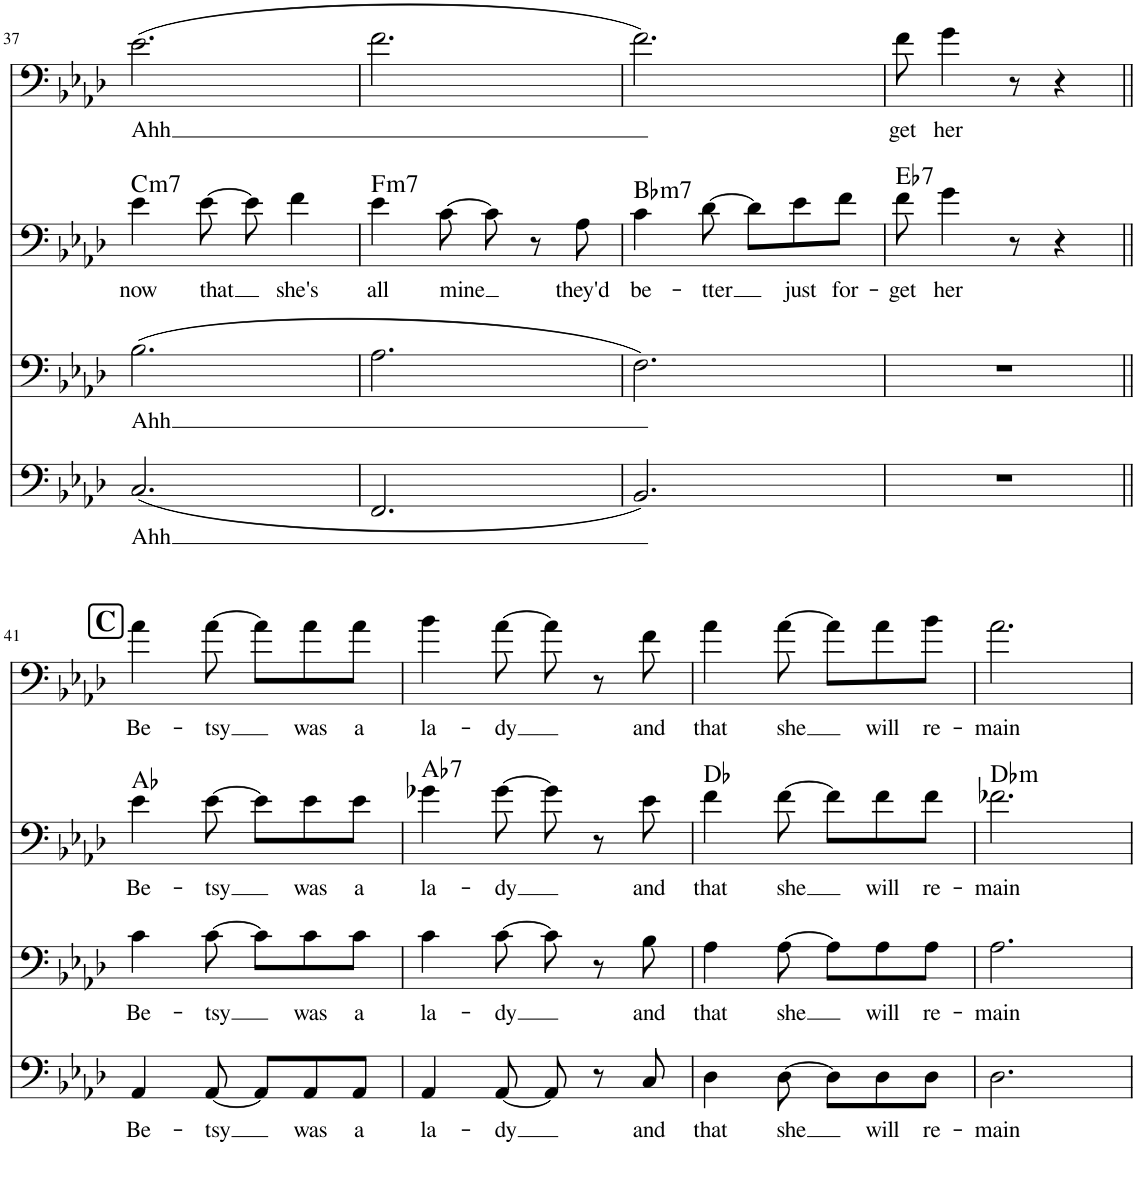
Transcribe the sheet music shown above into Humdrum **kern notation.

**kern	**text	**kern	**text	**kern	**text	**kern	**text	**harte
*part1	*part1	*part1	*part1	*part1	*part1	*part1	*part1	*part1
*staff4	*staff4	*staff3	*staff3	*staff2	*staff2	*staff1	*staff1	*
*I"Piano	*	*	*	*	*	*	*	*
*I'Pno.	*	*	*	*	*	*	*	*
!!LO:PB:g=z
*clefF4	*	*clefF4	*	*clefF4	*	*clefF4	*	*
*k[b-e-a-d-]	*	*k[b-e-a-d-]	*	*k[b-e-a-d-]	*	*k[b-e-a-d-]	*	*
*M6/8	*	*M6/8	*	*M6/8	*	*M6/8	*	*
=37	=37	=37	=37	=37	=37	=37	=37	=37
!	!LO:LY:b	!	!LO:LY:b	!	!LO:LY:b	!	!LO:LY:b	!LO:H:kt=m7
2.C/	Ahh	2.B-\	Ahh	4e-\	now	(2.e-\	Ahh	C:min7
!	!	!	!	!	!LO:LY:b	!	!	!
.	.	.	.	[8e-\	that	.	.	.
.	.	.	.	8e-\]	.	.	.	.
!	!	!	!	!	!LO:LY:b	!	!	!
.	.	.	.	4f\	she's	.	.	.
=38	=38	=38	=38	=38	=38	=38	=38	=38
!	!	!	!	!	!LO:LY:b	!	!	!LO:H:kt=m7
2.FF/	.	2.A-\	.	4e-\	all	2.f\	.	F:min7
!	!	!	!	!	!LO:LY:b	!	!	!
.	.	.	.	[8c\	mine	.	.	.
.	.	.	.	8c\]	.	.	.	.
.	.	.	.	8r	.	.	.	.
!	!	!	!	!	!LO:LY:b	!	!	!
.	.	.	.	8A-\	they'd	.	.	.
=39	=39	=39	=39	=39	=39	=39	=39	=39
!	!	!	!	!	!LO:LY:b	!	!	!LO:H:kt=m7
2.BB-/	.	2.F\	.	4c\	be-	2.f\)	.	Bb:min7
!	!	!	!	!	!LO:LY:b	!	!	!
.	.	.	.	[8d-\	-tter	.	.	.
.	.	.	.	8d-\L]	.	.	.	.
!	!	!	!	!	!LO:LY:b	!	!	!
.	.	.	.	8e-\	just	.	.	.
!	!	!	!	!	!LO:LY:b	!	!	!
.	.	.	.	8f\J	for-	.	.	.
=40	=40	=40	=40	=40	=40	=40	=40	=40
!	!	!	!	!	!LO:LY:b	!	!LO:LY:b	!LO:H:kt=7
2.r	.	2.r	.	8f\	-get	8f\	-get	Eb:7
!	!	!	!	!	!LO:LY:b	!	!LO:LY:b	!
.	.	.	.	4g\	her	4g\	her	.
.	.	.	.	8r	.	8r	.	.
.	.	.	.	4r	.	4r	.	.
!!LO:LB:g=z
!!LO:REH:place=s1:a:B:cj:fs=14:t=C
=41||	=41||	=41||	=41||	=41||	=41||	=41||	=41||	=41||
!	!LO:LY:b	!	!LO:LY:b	!	!LO:LY:b	!	!LO:LY:b	!
4AA-/	Be-	4c\	Be-	4e-\	Be-	4a-\	Be-	Ab:maj
!	!LO:LY:b	!	!LO:LY:b	!	!LO:LY:b	!	!LO:LY:b	!
[8AA-/	-tsy	[8c\	-tsy	[8e-\	-tsy	[8a-\	-tsy	.
8AA-/L]	.	8c\L]	.	8e-\L]	.	8a-\L]	.	.
!	!LO:LY:b	!	!LO:LY:b	!	!LO:LY:b	!	!LO:LY:b	!
8AA-/	was	8c\	was	8e-\	was	8a-\	was	.
!	!LO:LY:b	!	!LO:LY:b	!	!LO:LY:b	!	!LO:LY:b	!
8AA-/J	a	8c\J	a	8e-\J	a	8a-\J	a	.
=42	=42	=42	=42	=42	=42	=42	=42	=42
!	!LO:LY:b	!	!LO:LY:b	!	!LO:LY:b	!	!LO:LY:b	!LO:H:kt=7
4AA-/	la-	4c\	la-	4g-X\	la-	4b-\	la-	Ab:7
!	!LO:LY:b	!	!LO:LY:b	!	!LO:LY:b	!	!LO:LY:b	!
[8AA-/	-dy	[8c\	-dy	[8g-\	-dy	[8a-\	-dy	.
8AA-/]	.	8c\]	.	8g-\]	.	8a-\]	.	.
8r	.	8r	.	8r	.	8r	.	.
!	!LO:LY:b	!	!LO:LY:b	!	!LO:LY:b	!	!LO:LY:b	!
8C/	and	8B-\	and	8e-\	and	8f\	and	.
=43	=43	=43	=43	=43	=43	=43	=43	=43
!	!LO:LY:b	!	!LO:LY:b	!	!LO:LY:b	!	!LO:LY:b	!
4D-\	that	4A-\	that	4f\	that	4a-\	that	Db:maj
!	!LO:LY:b	!	!LO:LY:b	!	!LO:LY:b	!	!LO:LY:b	!
[8D-\	she	[8A-\	she	[8f\	she	[8a-\	she	.
8D-\L]	.	8A-\L]	.	8f\L]	.	8a-\L]	.	.
!	!LO:LY:b	!	!LO:LY:b	!	!LO:LY:b	!	!LO:LY:b	!
8D-\	will	8A-\	will	8f\	will	8a-\	will	.
!	!LO:LY:b	!	!LO:LY:b	!	!LO:LY:b	!	!LO:LY:b	!
8D-\J	re-	8A-\J	re-	8f\J	re-	8b-\J	re-	.
=44	=44	=44	=44	=44	=44	=44	=44	=44
!	!LO:LY:b	!	!LO:LY:b	!	!LO:LY:b	!	!LO:LY:b	!LO:H:kt=m
2.D-\	-main	2.A-\	-main	2.f-X\	-main	2.a-\	-main	Db:min
=	=	=	=	=	=	=	=	=
*-	*-	*-	*-	*-	*-	*-	*-	*-
